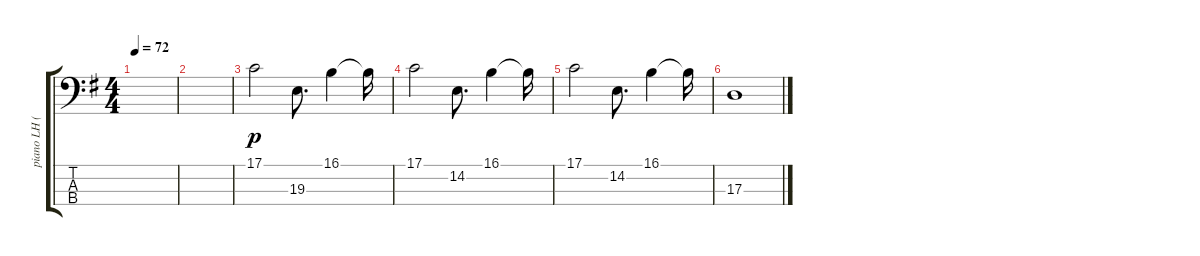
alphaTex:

\track ("piano LH (Louis)" "piano LH (") {instrument acousticgrandpiano}
\staff {score tabs}
\tuning (G2 D2 A1 E1) {hide}
\ts (4 4)
\tempo 72
\clef f4
\ks g
|
|
17.1.2{dy p} 19.3.8{d} 16.1.4 16.1{t}.16 |
17.1.2 14.2.8{d} 16.1.4 16.1{t}.16 |
17.1.2 14.2.8{d} 16.1.4 16.1{t}.16 |
17.3.1
